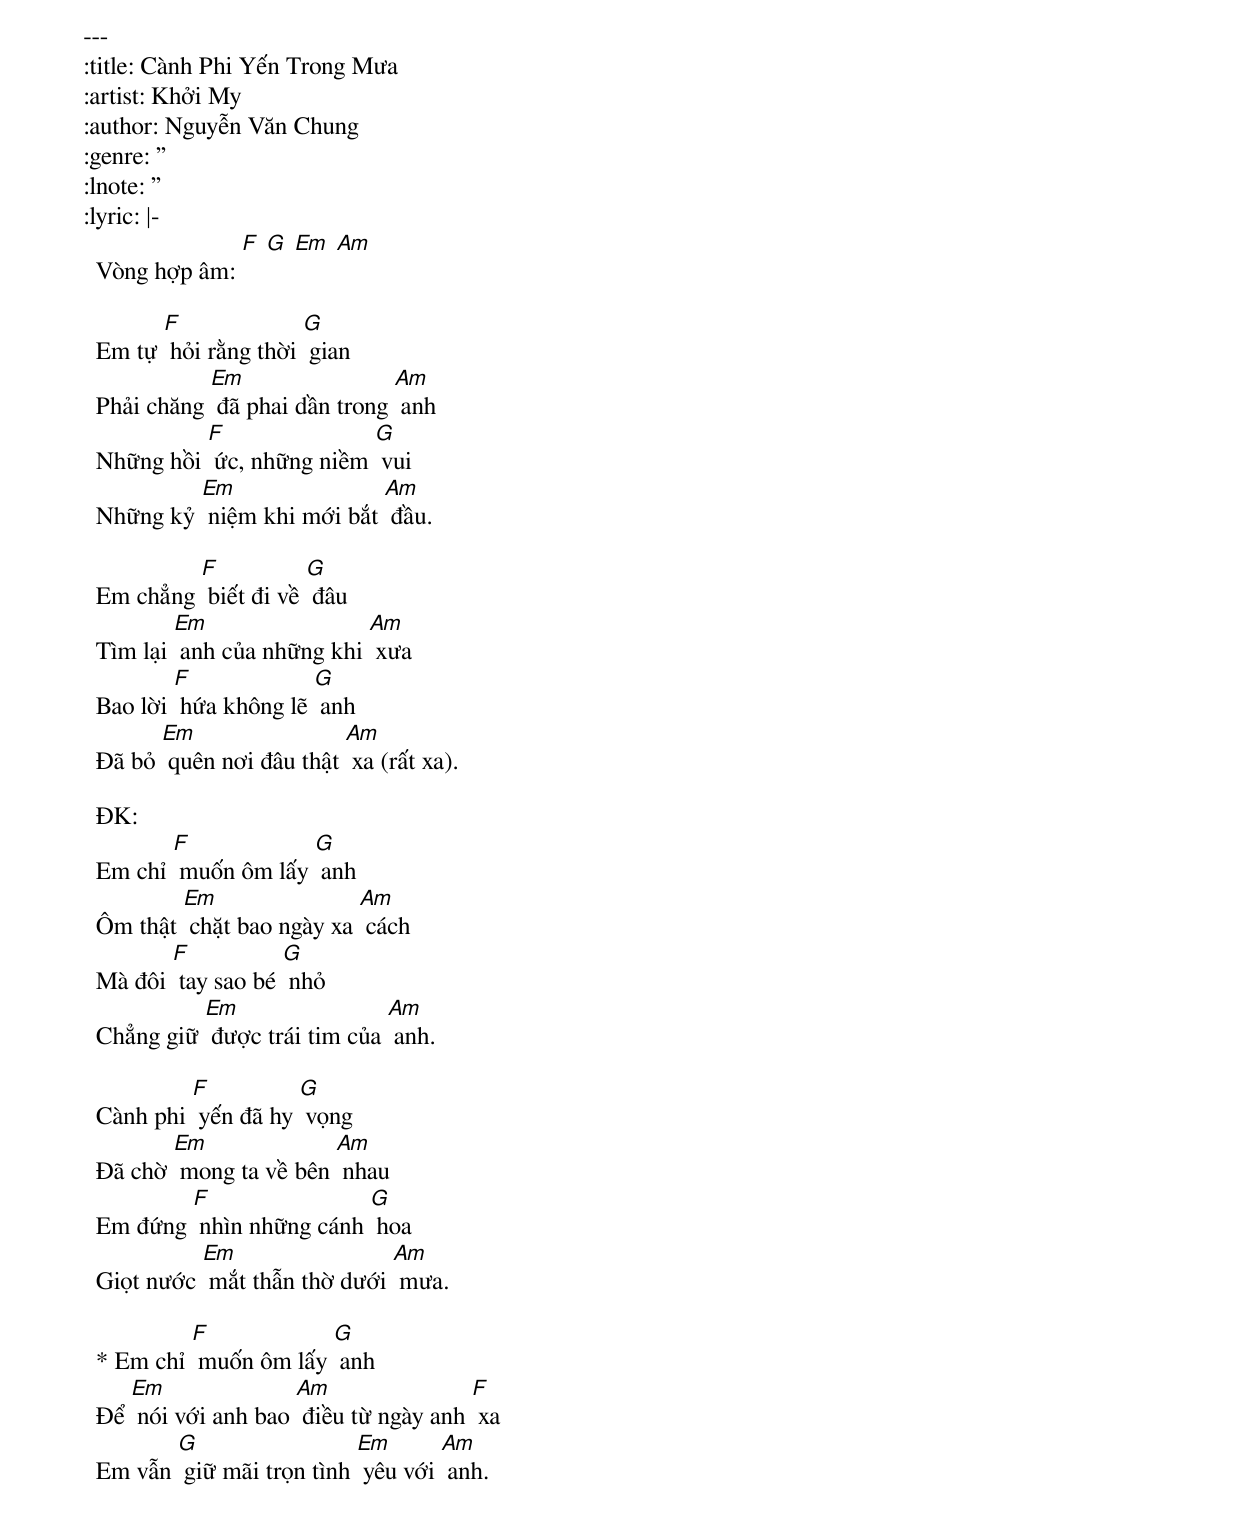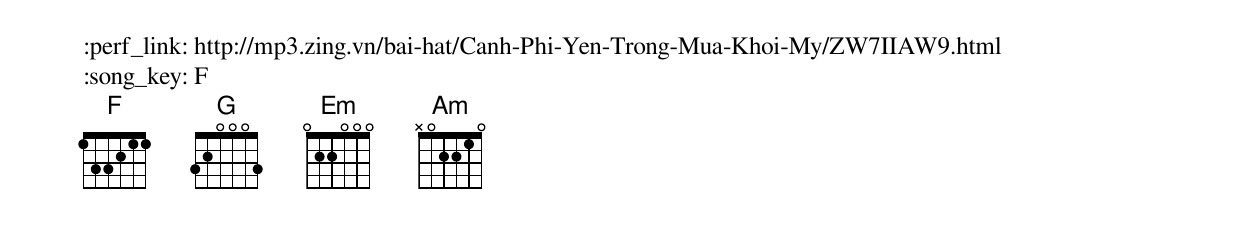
---
:title: Cành Phi Yến Trong Mưa
:artist: Khởi My
:author: Nguyễn Văn Chung
:genre: ''
:lnote: ''
:lyric: |-
  Vòng hợp âm: [F] [G] [Em] [Am]

  Em tự [F] hỏi rằng thời [G] gian
  Phải chăng [Em] đã phai dần trong [Am] anh
  Những hồi [F] ức, những niềm [G] vui
  Những kỷ [Em] niệm khi mới bắt [Am] đầu.

  Em chẳng [F] biết đi về [G] đâu
  Tìm lại [Em] anh của những khi [Am] xưa
  Bao lời [F] hứa không lẽ [G] anh
  Đã bỏ [Em] quên nơi đâu thật [Am] xa (rất xa).

  ĐK:
  Em chỉ [F] muốn ôm lấy [G] anh
  Ôm thật [Em] chặt bao ngày xa [Am] cách
  Mà đôi [F] tay sao bé [G] nhỏ
  Chẳng giữ [Em] được trái tim của [Am] anh.

  Cành phi [F] yến đã hy [G] vọng
  Đã chờ [Em] mong ta về bên [Am] nhau
  Em đứng [F] nhìn những cánh [G] hoa
  Giọt nước [Em] mắt thẫn thờ dưới [Am] mưa.

  * Em chỉ [F] muốn ôm lấy [G] anh
  Để [Em] nói với anh bao [Am] điều từ ngày anh [F] xa
  Em vẫn [G] giữ mãi trọn tình [Em] yêu với [Am] anh.

:perf_link: http://mp3.zing.vn/bai-hat/Canh-Phi-Yen-Trong-Mua-Khoi-My/ZW7IIAW9.html
:song_key: F
